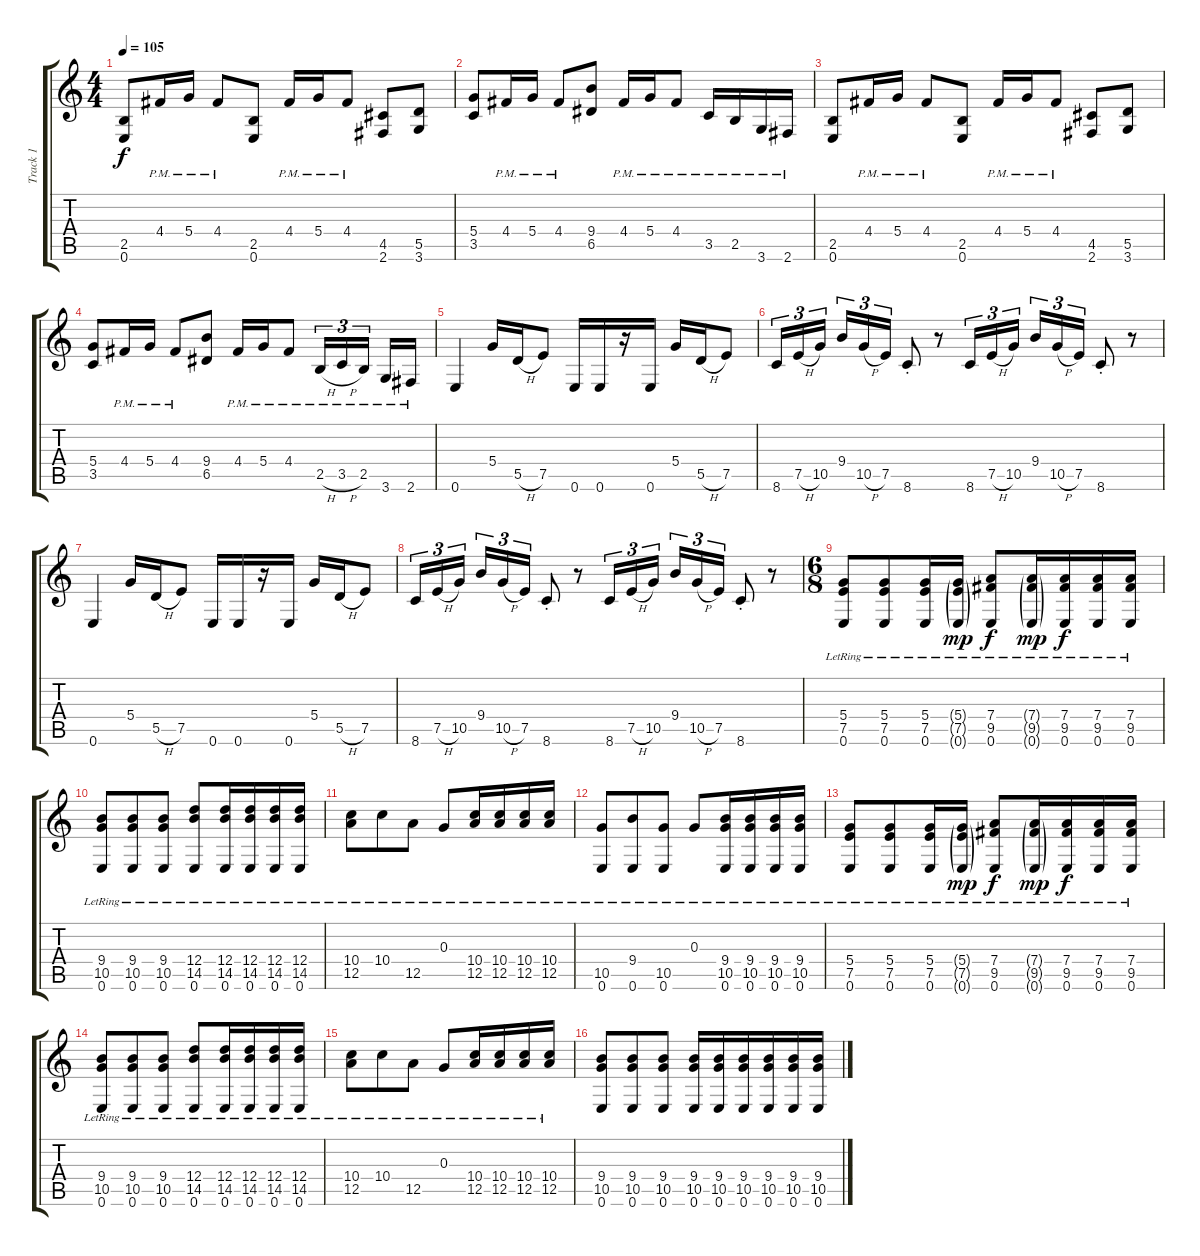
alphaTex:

\track ("Track 1" "Track 1") {instrument overdrivenguitar}
\staff {score tabs}
\tuning (E4 B3 G3 D3 A2 E2) {hide}
\ts (4 4)
\tempo 105
\clef g2
\ks c
(2.5 0.6).8{dy f} 4.4{pm}.16 5.4{pm}.16 4.4{pm}.8 (2.5 0.6).8 4.4{pm}.16 5.4{pm}.16 4.4{pm}.8 (4.5 2.6).8 (5.5 3.6).8 |
(5.4 3.5).8 4.4{pm}.16 5.4{pm}.16 4.4{pm}.8 (9.4 6.5).8 4.4{pm}.16 5.4{pm}.16 4.4{pm}.8 3.5{pm}.16 2.5{pm}.16 3.6{pm}.16 2.6{pm}.16 |
(2.5 0.6).8 4.4{pm}.16 5.4{pm}.16 4.4{pm}.8 (2.5 0.6).8 4.4{pm}.16 5.4{pm}.16 4.4{pm}.8 (4.5 2.6).8 (5.5 3.6).8 |
(5.4 3.5).8 4.4{pm}.16 5.4{pm}.16 4.4{pm}.8 (9.4 6.5).8 4.4{pm}.16 5.4{pm}.16 4.4{pm}.8 2.5{h pm}.16{tu (3 2)} 3.5{h pm}.16{tu (3 2)} 2.5{pm}.16{tu (3 2) beam splitsecondary} 3.6{pm}.16 2.6{pm}.16 |
0.6.4 5.4.16 5.5{h}.16 7.5.8 0.6.16 0.6.16 r.16 0.6.16 5.4.16 5.5{h}.16 7.5.8 |
8.6.16{tu (3 2)} 7.5{h}.16{tu (3 2)} 10.5.16{tu (3 2) beam splitsecondary} 9.4.16{tu (3 2)} 10.5{h}.16{tu (3 2)} 7.5.16{tu (3 2)} 8.6{st}.8 r.8 8.6.16{tu (3 2)} 7.5{h}.16{tu (3 2)} 10.5.16{tu (3 2) beam splitsecondary} 9.4.16{tu (3 2)} 10.5{h}.16{tu (3 2)} 7.5.16{tu (3 2)} 8.6{st}.8 r.8 |
0.6.4 5.4.16 5.5{h}.16 7.5.8 0.6.16 0.6.16 r.16 0.6.16 5.4.16 5.5{h}.16 7.5.8 |
8.6.16{tu (3 2)} 7.5{h}.16{tu (3 2)} 10.5.16{tu (3 2) beam splitsecondary} 9.4.16{tu (3 2)} 10.5{h}.16{tu (3 2)} 7.5.16{tu (3 2)} 8.6{st}.8 r.8 8.6.16{tu (3 2)} 7.5{h}.16{tu (3 2)} 10.5.16{tu (3 2) beam splitsecondary} 9.4.16{tu (3 2)} 10.5{h}.16{tu (3 2)} 7.5.16{tu (3 2)} 8.6{st}.8 r.8 |
\ts (6 8)
(5.4{lr} 7.5{lr} 0.6{lr}).8{volume 8} (5.4{lr} 7.5{lr} 0.6{lr}).8 (5.4{lr} 7.5{lr} 0.6{lr}).16 (5.4{g lr} 7.5{g lr} 0.6{g lr}).16{dy mp} (7.4{lr} 9.5{lr} 0.6{lr}).8{dy f} (7.4{g lr} 9.5{g lr} 0.6{g lr}).16{dy mp} (7.4{lr} 9.5{lr} 0.6{lr}).16{dy f} (7.4{lr} 9.5{lr} 0.6{lr}).16 (7.4{lr} 9.5{lr} 0.6{lr}).16 |
(9.4{lr} 10.5{lr} 0.6{lr}).8 (9.4{lr} 10.5{lr} 0.6{lr}).8 (9.4{lr} 10.5{lr} 0.6{lr}).8 (12.4{lr} 14.5{lr} 0.6{lr}).8 (12.4{lr} 14.5{lr} 0.6{lr}).16 (12.4{lr} 14.5{lr} 0.6{lr}).16 (12.4{lr} 14.5{lr} 0.6{lr}).16 (12.4{lr} 14.5{lr} 0.6{lr}).16 |
(10.4 12.5{lr}).8 10.4{lr}.8 12.5{lr}.8 0.3{lr}.8 (10.4{lr} 12.5{lr}).16 (10.4{lr} 12.5{lr}).16 (10.4{lr} 12.5{lr}).16 (10.4{lr} 12.5{lr}).16 |
(10.5{lr} 0.6{lr}).8 (9.4{lr} 0.6{lr}).8 (10.5 0.6{lr}).8 0.3{lr}.8 (9.4{lr} 10.5{lr} 0.6{lr}).16 (9.4{lr} 10.5{lr} 0.6{lr}).16 (9.4{lr} 10.5{lr} 0.6{lr}).16 (9.4{lr} 10.5{lr} 0.6{lr}).16 |
(5.4{lr} 7.5{lr} 0.6{lr}).8{volume 8} (5.4{lr} 7.5{lr} 0.6{lr}).8 (5.4{lr} 7.5{lr} 0.6{lr}).16 (5.4{g lr} 7.5{g lr} 0.6{g lr}).16{dy mp} (7.4{lr} 9.5{lr} 0.6{lr}).8{dy f} (7.4{g lr} 9.5{g lr} 0.6{g lr}).16{dy mp} (7.4{lr} 9.5{lr} 0.6{lr}).16{dy f} (7.4{lr} 9.5{lr} 0.6{lr}).16 (7.4{lr} 9.5{lr} 0.6{lr}).16 |
(9.4{lr} 10.5{lr} 0.6{lr}).8 (9.4{lr} 10.5{lr} 0.6{lr}).8 (9.4{lr} 10.5{lr} 0.6{lr}).8 (12.4{lr} 14.5{lr} 0.6{lr}).8 (12.4{lr} 14.5{lr} 0.6{lr}).16 (12.4{lr} 14.5{lr} 0.6{lr}).16 (12.4{lr} 14.5{lr} 0.6{lr}).16 (12.4{lr} 14.5{lr} 0.6{lr}).16 |
(10.4 12.5{lr}).8 10.4{lr}.8 12.5{lr}.8 0.3{lr}.8 (10.4{lr} 12.5{lr}).16 (10.4{lr} 12.5{lr}).16 (10.4{lr} 12.5{lr}).16 (10.4{lr} 12.5{lr}).16 |
(9.4 10.5 0.6).8 (9.4 10.5 0.6).8 (9.4 10.5 0.6).8 (9.4 10.5 0.6).16 (9.4 10.5 0.6).16 (9.4 10.5 0.6).16 (9.4 10.5 0.6).16 (9.4 10.5 0.6).16 (9.4 10.5 0.6).16
